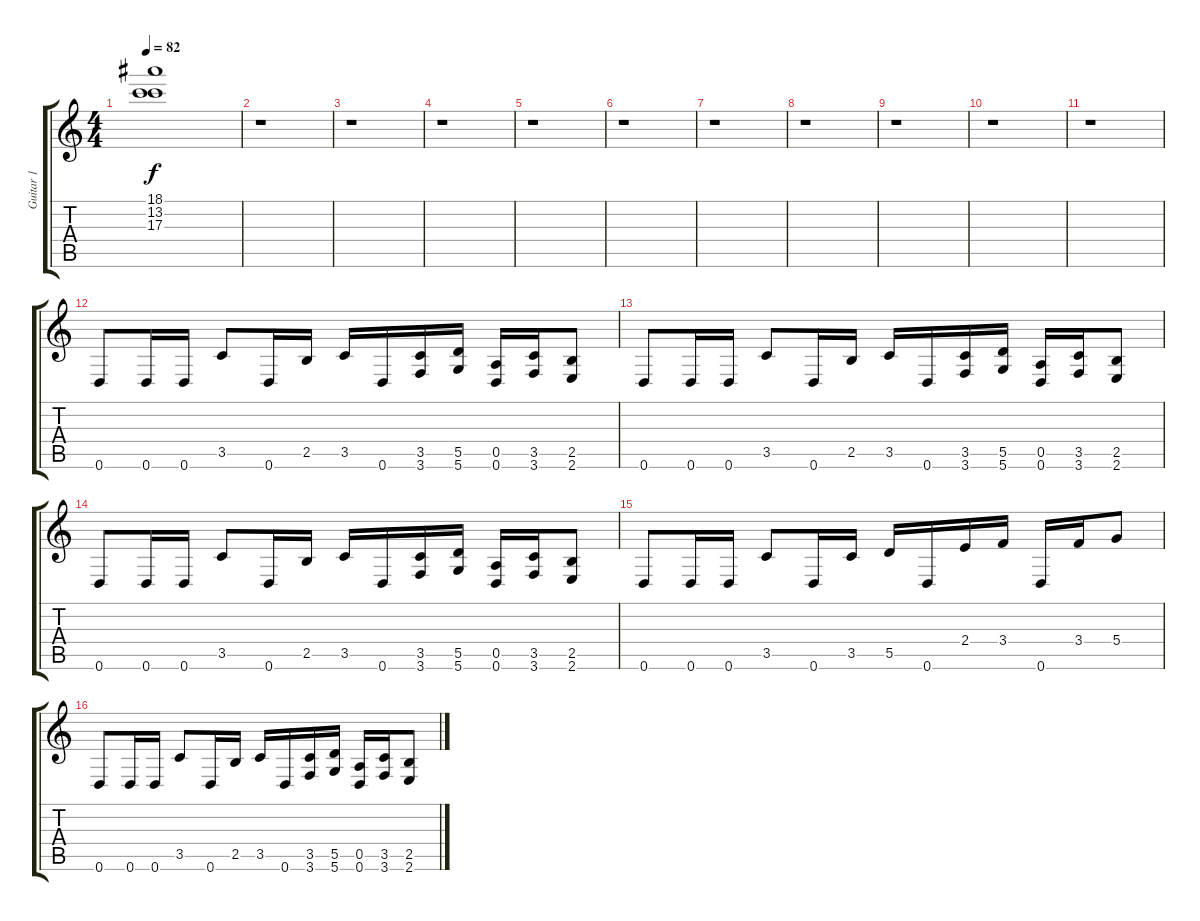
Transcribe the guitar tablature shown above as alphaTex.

\track ("Guitar 1" "Guitar 1") {instrument overdrivenguitar}
\staff {score tabs}
\tuning (E4 B3 G3 D3 A2 D2) {hide}
\ts (4 4)
\tempo 82
\clef g2
\ks c
(18.1{t} 13.2{t} 17.3{t}).1{dy f} |
r.1 |
r.1 |
r.1 |
r.1 |
r.1 |
r.1 |
r.1 |
r.1 |
r.1 |
r.1 |
0.6.8 0.6.16 0.6.16 3.5.8 0.6.16 2.5.16 3.5.16 0.6.16 (3.5 3.6).16 (5.5 5.6).16 (0.5 0.6).16 (3.5 3.6).16 (2.5 2.6).8 |
0.6.8 0.6.16 0.6.16 3.5.8 0.6.16 2.5.16 3.5.16 0.6.16 (3.5 3.6).16 (5.5 5.6).16 (0.5 0.6).16 (3.5 3.6).16 (2.5 2.6).8 |
0.6.8 0.6.16 0.6.16 3.5.8 0.6.16 2.5.16 3.5.16 0.6.16 (3.5 3.6).16 (5.5 5.6).16 (0.5 0.6).16 (3.5 3.6).16 (2.5 2.6).8 |
0.6.8 0.6.16 0.6.16 3.5.8 0.6.16 3.5.16 5.5.16 0.6.16 2.4.16 3.4.16 0.6.16 3.4.16 5.4.8 |
0.6.8 0.6.16 0.6.16 3.5.8 0.6.16 2.5.16 3.5.16 0.6.16 (3.5 3.6).16 (5.5 5.6).16 (0.5 0.6).16 (3.5 3.6).16 (2.5 2.6).8
